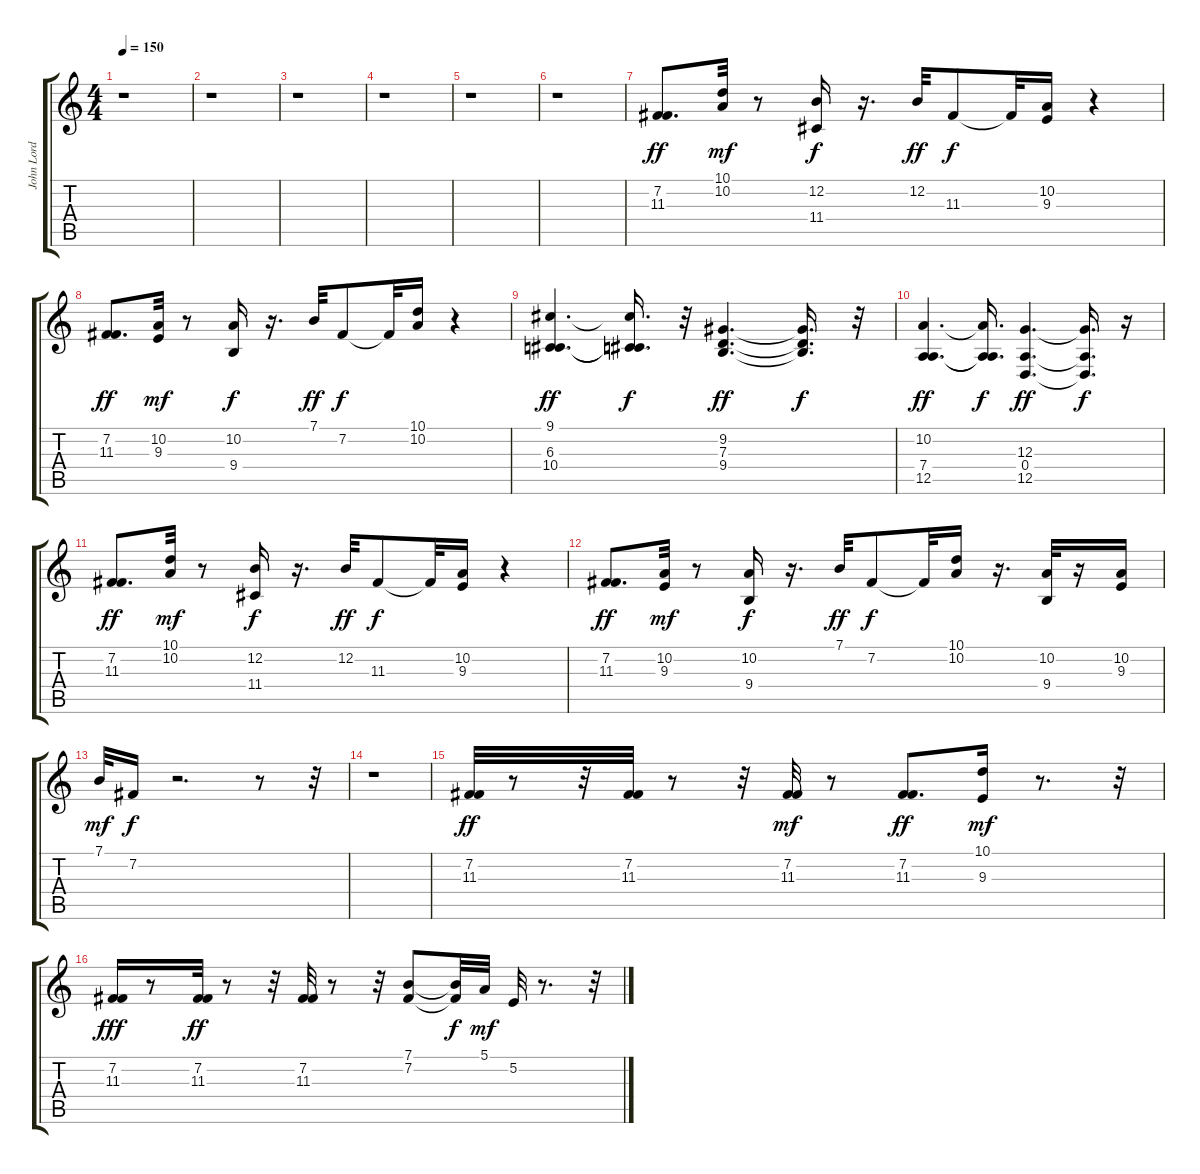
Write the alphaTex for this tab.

\track ("John Lord" "John Lord") {instrument rockorgan}
\staff {score tabs}
\tuning (E4 B3 G3 D3 A2 E2) {hide}
\ts (4 4)
\tempo 150
\clef g2
\ks c
r.1{dy ff instrument rockorgan} |
r.1 |
r.1 |
r.1 |
r.1 |
r.1 |
(7.2 11.3).8{d} (10.1 10.2).32{dy mf} r.8 (12.2 11.4).16{dy f} r.16{d} 12.2.32{dy ff} 11.3.8{dy f} 11.3{t}.32 (10.2 9.3).16 r.4 |
(7.2 11.3).8{d dy ff} (10.2 9.3).32{dy mf} r.8 (10.2 9.4).16{dy f} r.16{d} 7.1.32{dy ff} 7.2.8{dy f} 7.2{t}.32 (10.1 10.2).16 r.4 |
(9.1 6.3 10.4).4{d dy ff} (9.1{t} 6.3{t} 10.4{t}).16{d dy f} r.32 (9.2 7.3 9.4).4{d dy ff} (9.2{t} 7.3{t} 9.4{t}).16{d dy f} r.32 |
(10.2 7.4 12.5).4{d dy ff} (10.2{t} 7.4{t} 12.5{t}).16{d dy f} (12.3 0.4 12.5).4{d dy ff} (12.3{t} 0.4{t} 12.5{t}).16{d dy f} r.16 |
(7.2 11.3).8{d dy ff} (10.1 10.2).32{dy mf} r.8 (12.2 11.4).16{dy f} r.16{d} 12.2.32{dy ff} 11.3.8{dy f} 11.3{t}.32 (10.2 9.3).16 r.4 |
(7.2 11.3).8{d dy ff} (10.2 9.3).32{dy mf} r.8 (10.2 9.4).16{dy f} r.16{d} 7.1.32{dy ff} 7.2.8{dy f} 7.2{t}.32 (10.1 10.2).16 r.16{d} (10.2 9.4).32 r.16 (10.2 9.3).16 |
7.1.32{dy mf} 7.2.16{dy f} r.2{d} r.8 r.32 |
r.1 |
(7.2 11.3).32{dy ff} r.8 r.32 (7.2 11.3).32 r.8 r.32 (7.2 11.3).32{dy mf} r.8 (7.2 11.3).8{d dy ff} (10.1 9.3).16{dy mf} r.8{d} r.32 |
(7.2 11.3).16{dy fff} r.8 (7.2 11.3).32{dy ff} r.8 r.32 (7.2 11.3).32 r.8 r.32 (7.1 7.2).8 (7.1{t} 7.2{t}).32{dy f} 5.1.32{dy mf} 5.2.32 r.8{d} r.32
